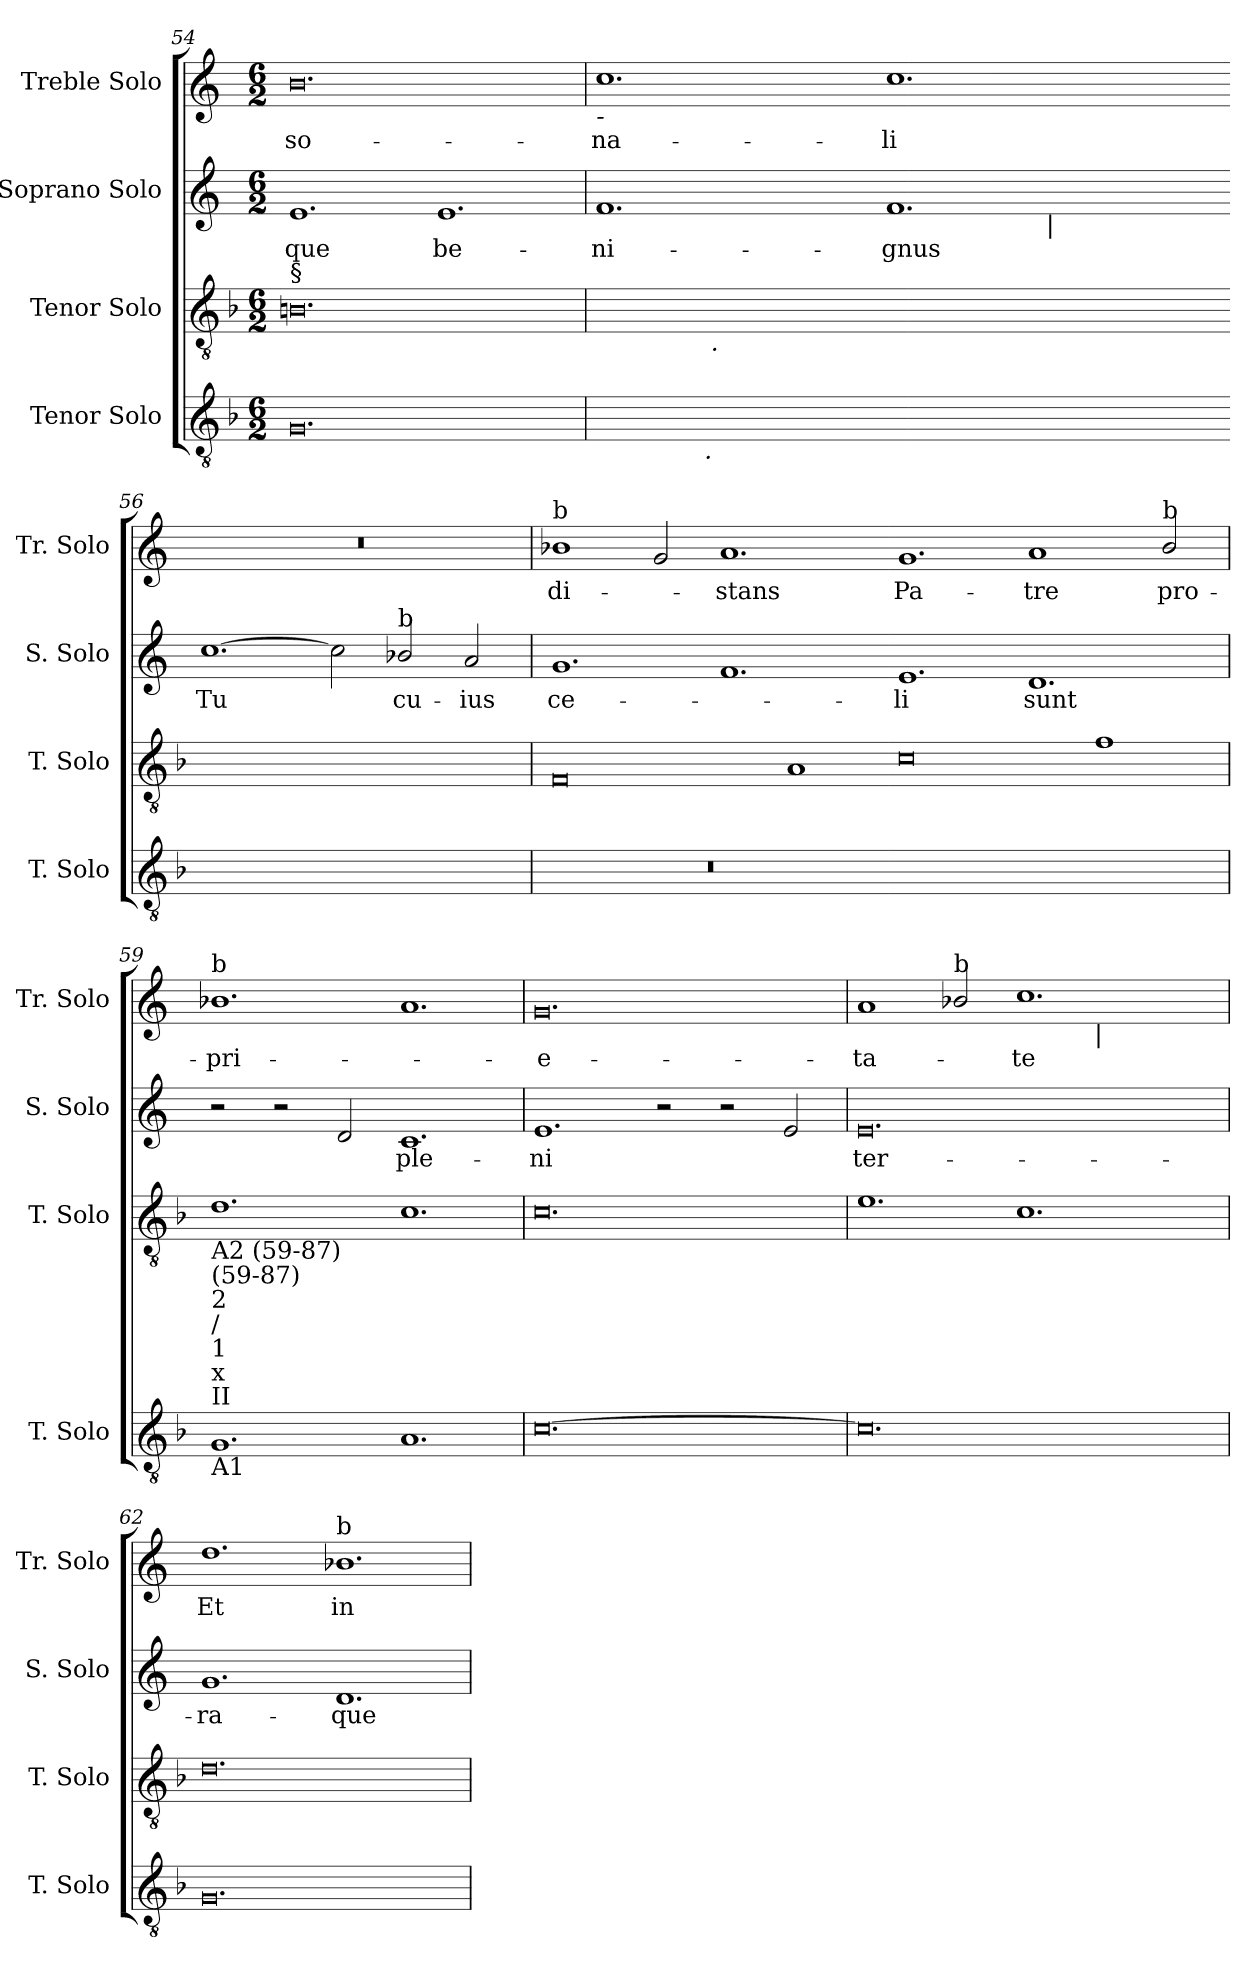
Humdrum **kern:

**kern	**kern	**kern	**text	**kern	**text
*part4	*part3	*part2	*part2	*part1	*part1
*staff4	*staff3	*staff2	*staff2	*staff1	*staff1
*I"Tenor Solo	*I"Tenor Solo	*I"Soprano Solo	*	*I"Treble Solo	*
*I'T. Solo	*I'T. Solo	*I'S. Solo	*	*I'Tr. Solo	*
*clefGv2	*clefGv2	*clefG2	*	*clefG2	*
*ITrd7c12	*ITrd7c12	*	*	*	*
*k[b-]	*k[b-]	*k[]	*	*k[]	*
*F:	*F:	*C:	*	*C:	*
*M6/2	*M6/2	*M6/2	*	*M6/2	*
=54	=54	=54	=54	=54	=54
!	!	!	!LO:LY:b:color=#000000	!	!
!	!LO:TX:a:t=§	!	!	!	!
!	!	!	!	!	!LO:LY:b:color=#000000
0.GGi	0.BBni	1.ei	-que	0.bi	-so-
!	!	!	!LO:LY:b:color=#000000	!	!
.	.	1.ei	be-	.	.
!!LO:LB:g=z
=55	=55	=55	=55	=55	=55
!	!	!	!LO:LY:b:color=#000000	!	!
!	!	!	!	!LO:TX:b:i:t=-	!
!	!	!LO:TX:b:i:t=-	!	!	!
!	!	!	!	!	!LO:LY:b:color=#000000
*^	*^	*^	*	*	*
[<0.FFiyy	4ryy	[>0.Ciyy	4ryy	1.fi	1ryy	-ni-	1.cci	-na-
.	8ryy	.	8ryy	.	.	.	.	.
.	16ryy	.	16ryy	.	.	.	.	.
.	256ryy	.	128..ryy	.	.	.	.	.
!	!LO:TX:b:i:t=.	!	!	!	!	!	!	!
.	1ryy	.	.	.	.	.	.	.
!	!	!	!LO:TX:b:i:t=.	!	!	!	!	!
.	.	.	1ryy	.	.	.	.	.
.	.	.	.	.	1ryy	.	.	.
.	1ryy	.	.	.	.	.	.	.
.	.	.	1ryy	.	.	.	.	.
!	!	!	!	!	!	!LO:LY:b:color=#000000	!	!
!	!	!	!	!	!	!	!	!LO:LY:b:color=#000000
.	.	.	.	1.fi	.	-gnus	1.cci	-li
.	.	.	.	.	8ryy	.	.	.
.	.	.	.	.	16ryy	.	.	.
.	.	.	.	.	32ryy	.	.	.
.	.	.	.	.	64ryy	.	.	.
.	.	.	.	.	256..ryy	.	.	.
!	!	!	!	!	!LO:TX:b:i:t=|	!	!	!
.	.	.	.	.	2ryy	.	.	.
.	2ryy	.	.	.	.	.	.	.
.	.	.	2ryy	.	.	.	.	.
.	.	.	.	.	4ryy	.	.	.
.	32...ryy	.	.	.	.	.	.	.
.	.	.	32ryy	.	.	.	.	.
.	.	.	64ryy	.	.	.	.	.
.	.	.	.	.	128ryy	.	.	.
.	.	.	512ryy	.	.	.	.	.
.	.	.	.	.	1024ryy	.	.	.
*v	*v	*	*	*v	*v	*	*	*
*	*v	*v	*	*	*	*
=56-	=56-	=56-	=56-	=56-	=56-
*^	*^	*^	*	*	*
!	!	!	!	!	!	!LO:LY:b:color=#000000	!LO:N:vis=1	!
*v	*v	*	*	*v	*v	*	*	*
*	*v	*v	*	*	*	*
0.FFiyy]	0.Ciyy]	[>1.cci	Tu	0.r	.
.	.	2cci\]	.	.	.
!	!	!LO:TX:a:t=b	!	!	!
!	!	!	!LO:LY:b:color=#000000	!	!
.	.	2b-i/	cu-	.	.
!	!	!	!LO:LY:b:color=#000000	!	!
.	.	2ai/	-ius	.	.
=57	=57	=57	=57	=57	=57
!LO:N:vis=1	!	!	!	!	!
!	!	!	!LO:LY:b:color=#000000	!	!
!	!	!	!	!LO:TX:a:t=b	!
!	!	!	!	!	!LO:LY:b:color=#000000
0.r	0FFi	1.gi	ce-	1b-i	di-
.	.	.	.	2gi/	.
!	!	!	!	!	!LO:LY:b:color=#000000
.	.	1.fi	.	1.ai	-stans
.	1AAi	.	.	.	.
=58-	=58-	=58-	=58-	=58-	=58-
!LO:N:vis=1	!	!	!	!	!
!	!	!	!LO:LY:b:color=#000000	!	!
!	!	!	!	!	!LO:LY:b:color=#000000
0.ryy	0Ci	1.ei	-li	1.gi	Pa-
!	!	!	!LO:LY:b:color=#000000	!	!
!	!	!	!	!	!LO:LY:b:color=#000000
.	.	1.di	sunt	1ai	-tre
.	1Fi	.	.	.	.
!	!	!	!	!LO:TX:a:t=b	!
!	!	!	!	!	!LO:LY:b:color=#000000
.	.	.	.	2b-i/	pro-
=59	=59	=59	=59	=59	=59
!	!	!	!	!LO:TX:a:t=b	!
!	!LO:TX:b:t=A2 (59-87)	!	!	!	!
!LO:TX:b:t=A1	!	!	!	!	!
!LO:TX:t=II	!	!	!	!	!
!LO:TX:t=x	!	!	!	!	!
!LO:TX:t=1	!	!	!	!	!
!LO:TX:t=/	!	!	!	!	!
!LO:TX:t=2	!	!	!	!	!
!LO:TX:t=(59-87)	!	!	!	!	!
!	!	!	!	!	!LO:LY:b:color=#000000
1.GGi	1.Di	2r	.	1.b-i	-pri-
.	.	2r	.	.	.
.	.	2di/	.	.	.
!	!	!	!LO:LY:b:color=#000000	!	!
1.AAi	1.Ci	1.ci	ple-	1.ai	.
=60	=60	=60	=60	=60	=60
!	!	!	!LO:LY:b:color=#000000	!	!
!	!	!	!	!	!LO:LY:b:color=#000000
[>0.Ci	0.Ci	1.ei	-ni	0.gi	-e-
.	.	2r	.	.	.
.	.	2r	.	.	.
.	.	2ei/	.	.	.
!!LO:LB:g=z
=61	=61	=61	=61	=61	=61
!	!	!	!LO:LY:b:color=#000000	!	!
!	!	!	!	!LO:TX:b:i:t=-	!
!	!	!	!	!	!LO:LY:b:color=#000000
*	*	*	*	*^	*
0.Ci]	1.Ei	0.ei	ter-	1ai	1ryy	-ta-
!	!	!	!	!LO:TX:a:t=b	!	!
.	.	.	.	2b-i/	2ryy	.
!	!	!	!	!	!	!LO:LY:b:color=#000000
.	1.Ci	.	.	1.cci	4ryy	-te
.	.	.	.	.	16ryy	.
.	.	.	.	.	32ryy	.
.	.	.	.	.	128ryy	.
.	.	.	.	.	512ryy	.
!	!	!	!	!	!LO:TX:b:i:t=|	!
.	.	.	.	.	1ryy	.
.	.	.	.	.	8ryy	.
.	.	.	.	.	64ryy	.
.	.	.	.	.	256.ryy	.
*	*	*	*	*v	*v	*
=62	=62	=62	=62	=62	=62
*	*	*	*	*^	*
!	!	!	!LO:LY:b:color=#000000	!	!	!
*	*	*	*	*v	*v	*
*	*	*	*	*^	*
!	!	!	!	!	!	!LO:LY:b:color=#000000
*	*	*	*	*v	*v	*
0.GGi	0.Di	1.gi	-ra-	1.ddi	Et
!	!	!	!LO:LY:b:color=#000000	!	!
!	!	!	!	!LO:TX:a:t=b	!
!	!	!	!	!	!LO:LY:b:color=#000000
.	.	1.di	-que	1.b-i	in-
=	=	=	=	=	=
*-	*-	*-	*-	*-	*-
